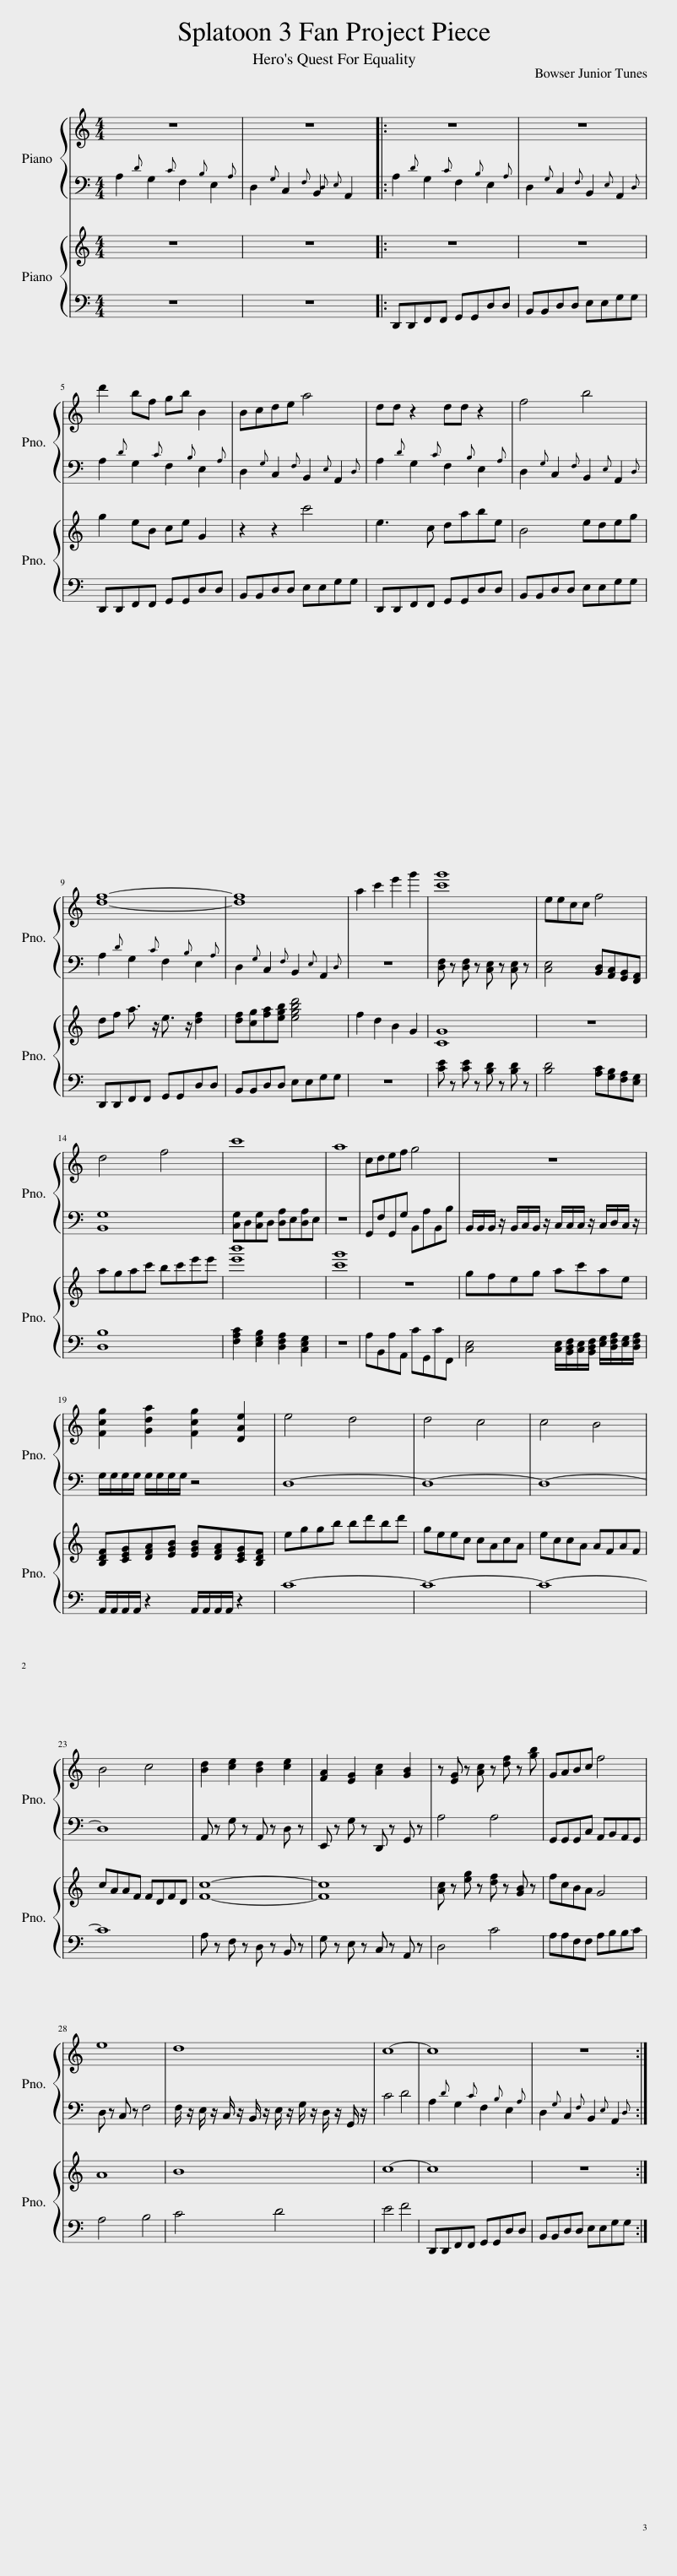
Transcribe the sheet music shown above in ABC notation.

X:1
%%score { 1 | 2 } { 3 | 4 }
L:1/8
M:4/4
I:linebreak $
K:C
V:1 treble
V:2 bass
V:3 treble
V:4 bass
V:1
 z8 | z8 |: z8 | z8 |$ d'2 bf gb B2 | %5
 Bcde a4 | dd z2 dd z2 | f4 b4 |$ [df]8- | [df]8 | %10
 a2 c'2 e'2 g'2 | [c'g']8 | eecc f4 |$ d4 f4 | c'8 | %15
 a8 | cdef g4 | z8 |$ [Fcg]2 [Gda]2 [Fcg]2 [DAe]2 | e4 d4 | %20
 d4 c4 | c4 B4 |$ B4 c4 | [Bd]2 [ce]2 [Bd]2 [ce]2 | [FA]2 [EG]2 [Ac]2 [GB]2 | %25
 z [EG] z [Ac] z [df] z [gb] | GABc f4 |$ e8 | d8 | c8- | %30
 c8 | z8 :| %32
V:2
 A,2{D} G,2{C} F,2{B,} E,2{A,} | D,2{G,} C,2{F,} B,,2{E,} A,,2{D,} |: A,2{D} G,2{C} F,2{B,} E,2{A,} | D,2{G,} C,2{F,} B,,2{E,} A,,2{D,} |$ A,2{D} G,2{C} F,2{B,} E,2{A,} | %5
 D,2{G,} C,2{F,} B,,2{E,} A,,2{D,} | A,2{D} G,2{C} F,2{B,} E,2{A,} | D,2{G,} C,2{F,} B,,2{E,} A,,2{D,} |$ A,2{D} G,2{C} F,2{B,} E,2{A,} | D,2{G,} C,2{F,} B,,2{E,} A,,2{D,} | %10
 z8 | [D,F,] z [D,F,] z [C,E,] z [C,E,] z | [C,E,]4 [B,,D,][A,,C,][G,,B,,][F,,A,,] |$ [B,,G,]8 | [C,G,]D,[C,G,]D, [D,A,]E,[D,A,]E, | %15
 z8 | G,,F,G,,G, B,,A,B,,B, | B,,/B,,/B,,/ z/ B,,/C,/B,,/ z/ C,/C,/C,/ z/ C,/D,/C,/ z/ |$ G,/G,/G,/G,/ G,/G,/G,/G,/ z4 | D,8- | %20
 D,8- | D,8- |$ D,8 | A,, z G, z A,, z D, z | E,, z G, z D,, z G,, z | %25
 A,4 A,4 | G,,G,,G,,C, A,,B,,A,,G,, |$ D, z C, z F,4 | F,/ z/ E,/ z/ C,/ z/ B,,/ z/ E,/ z/ G,/ z/ D,/ z/ G,,/ z/ | C4 D4 | %30
 A,2{D} G,2{C} F,2{B,} E,2{A,} | D,2{G,} C,2{F,} B,,2{E,} A,,2{D, :| %32
V:3
 z8 | z8 |: z8 | z8 |$ g2 eB ce G2 | %5
 z2 z2 c'4 | e3 c dabe | B4 edeg |$ df a3/2 z/ e3/2 z/ [df]2 | [df][cg][fa][egb] [egbd']4 | %10
 f2 d2 B2 G2 | [CG]8 | z8 |$ agac' bc'e'e' | [e'b']8 | %15
 [c'g']8 | z8 | gfeg ac'ae |$ [B,DF][CEG][DFA][EGB] [EGB][DFA][CEG][B,DF] | eggb bd'bd' | %20
 geec cAcA | eccA AFAF |$ cAAF FDFD | [Fc]8- | [Fc]8 | %25
 [Ac] z [eg] z [df] z [GB] z | fcBA G4 |$ A8 | B8 | c8- | %30
 c8 | z8 :| %32
V:4
 z8 | z8 |: D,,D,,F,,F,, G,,G,,D,D, | B,,B,,D,D, E,E,G,G, |$ D,,D,,F,,F,, G,,G,,D,D, | %5
 B,,B,,D,D, E,E,G,G, | D,,D,,F,,F,, G,,G,,D,D, | B,,B,,D,D, E,E,G,G, |$ D,,D,,F,,F,, G,,G,,D,D, | B,,B,,D,D, E,E,G,G, | %10
 z8 | [CE] z [CE] z [B,D] z [B,D] z | [B,D]4 [A,C][G,B,][F,A,][E,G,] |$ [D,B,]8 | [F,A,C]2 [E,G,B,]2 [D,F,A,]2 [C,E,G,]2 | %15
 z8 | A,B,,A,A,, CG,,CF,, | [C,E,]4 [C,E,]/[B,,D,F,]/[C,E,]/[B,,D,F,]/ [E,G,]/[D,F,A,]/[E,G,]/[D,F,A,]/ |$ A,,/A,,/A,,/A,,/ z2 A,,/A,,/A,,/A,,/ z2 | C8- | %20
 C8- | C8- |$ C8 | A, z F, z D, z B,, z | G, z E, z C, z A,, z | %25
 D,4 C4 | A,A,F,F, A,B,B,C |$ A,4 B,4 | C4 D4 | E4 F4 | %30
 D,,D,,F,,F,, G,,G,,D,D, | B,,B,,D,D, E,E,G,G, :| %32
